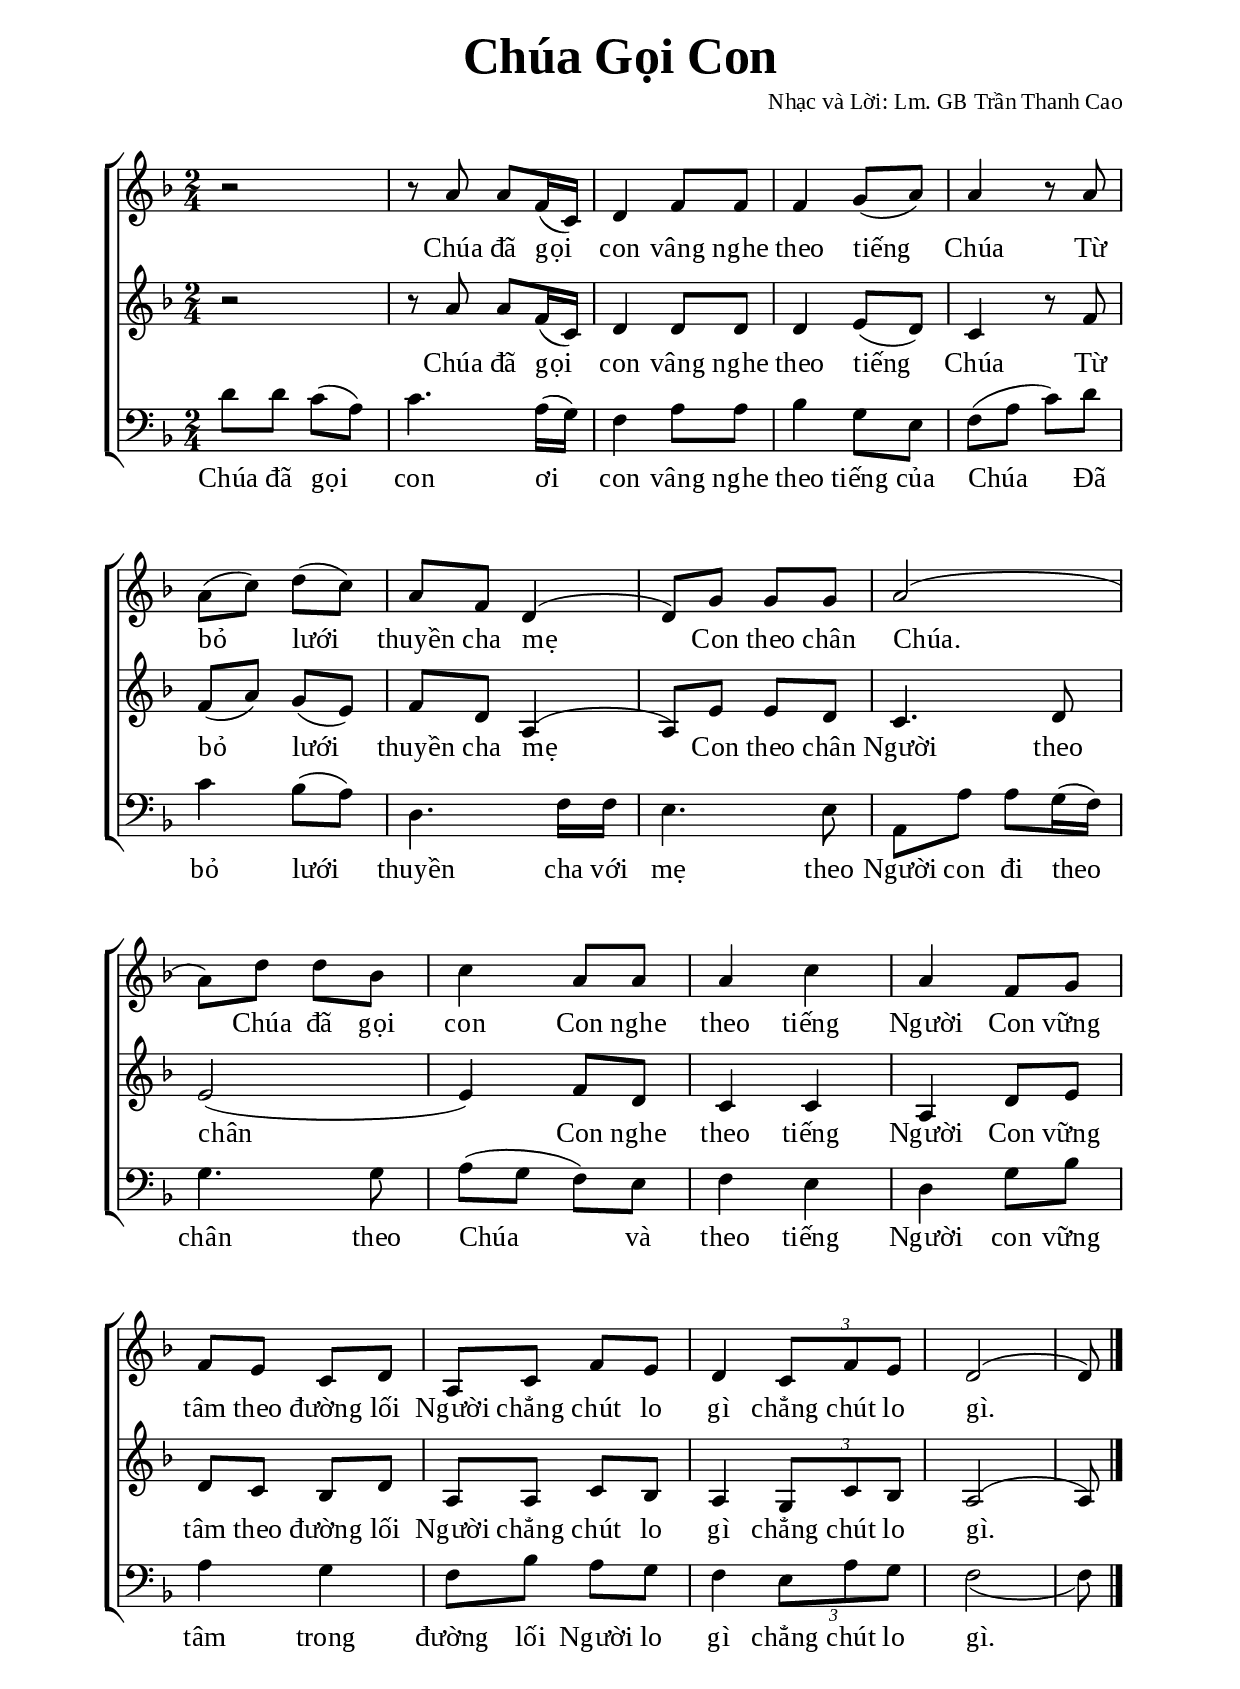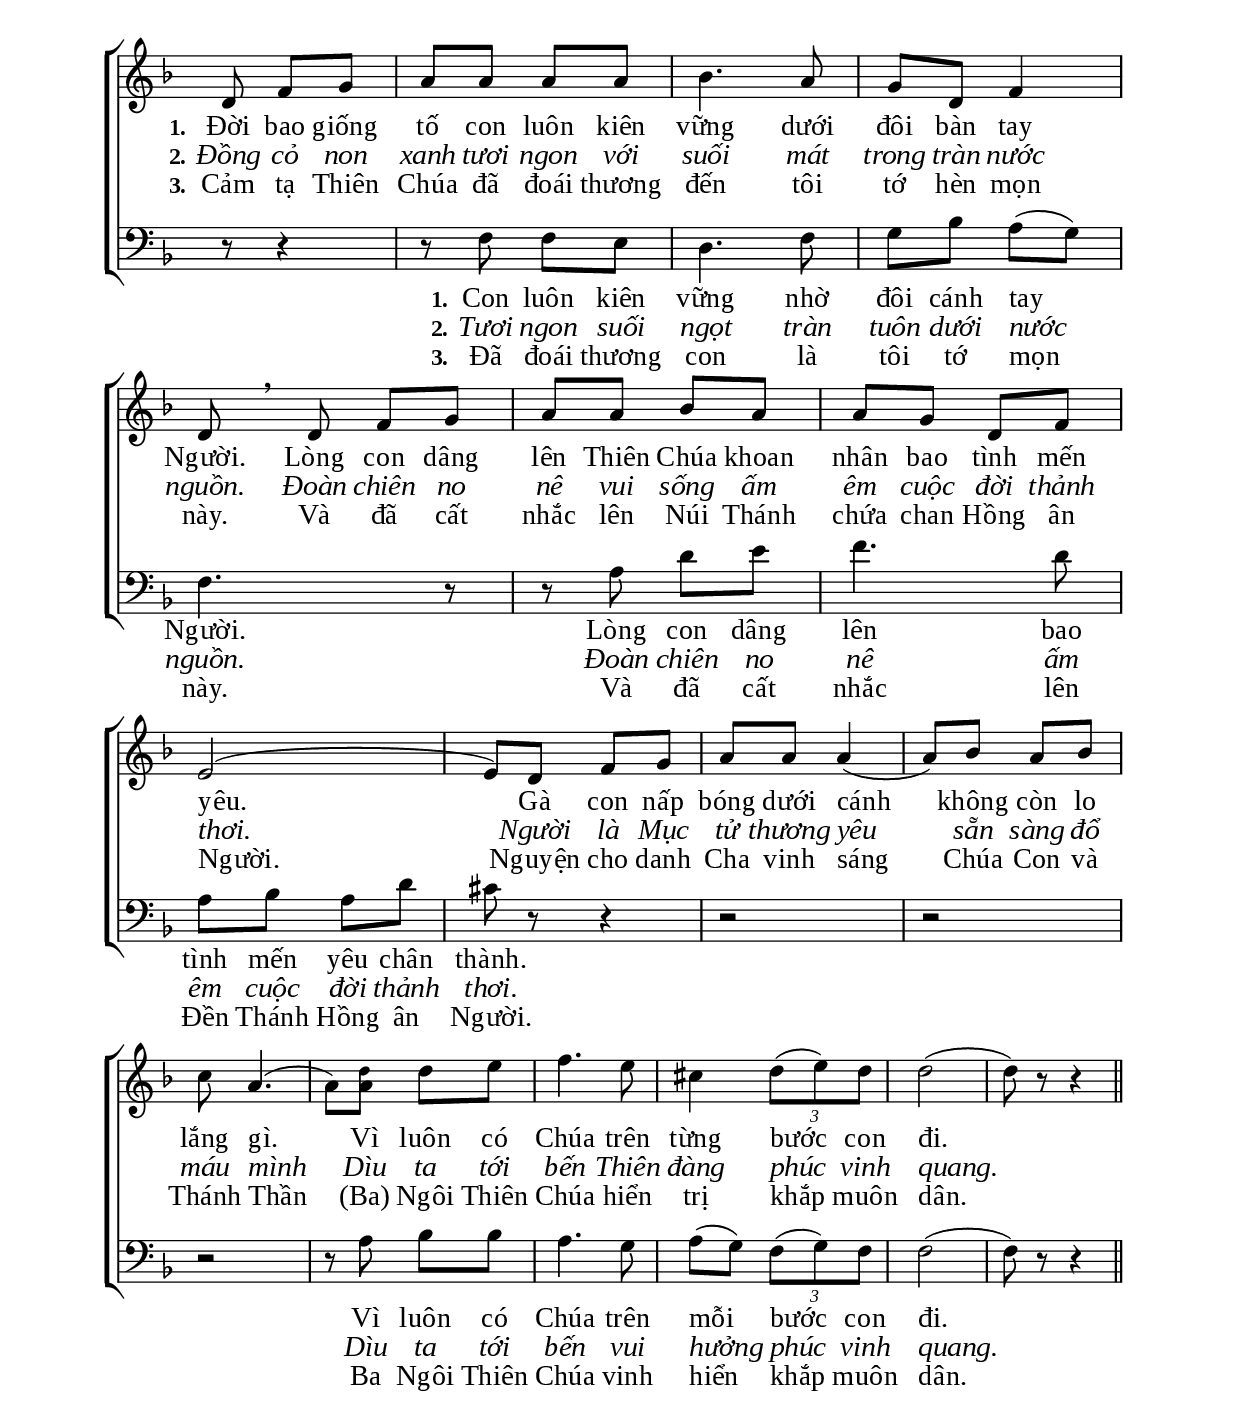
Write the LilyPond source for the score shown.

% Cài đặt chung
\version "2.22.1"
\include "english.ly"

\header {
  title = \markup { \fontsize #3 "Chúa Gọi Con" }
  composer = "Nhạc và Lời: Lm. GB Trần Thanh Cao"
  arranger = " "
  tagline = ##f
}

\paper {
  #(set-paper-size "a4")
  top-margin = 10\mm
  bottom-margin = 10\mm
  left-margin = 20\mm
  right-margin = 20\mm
  indent = #0
  #(define fonts
    (make-pango-font-tree
      "Liberation Serif"
      "Liberation Serif"
      "Liberation Serif"
      (/ 20 20)))
  page-count = #2
  print-page-number = #f
}

% Nhạc điệp khúc
nhacDiepKhucSop = \relative c'' {
  r2 |
  r8 a a f16 _(c) |
  d4 f8 f |
  f4 g8 (a) |
  a4 r8 a |
  a (c) d (c) |
  a f d4 ^( |
  d8) g g g |
  a2 ( |
  a8) d d bf |
  c4 a8 a |
  a4 c |
  a f8 g |
  f e c d |
  a c f e |
  d4 \tuplet 3/2 { c8 f e } |
  d2 ^( |
  d8) \bar "|."
}

nhacDiepKhucAlto = \relative c'' {
  r2 |
  r8 a a f16 _(c) |
  d4 d8 d |
  d4 e8 (d) 
  c4 r8 f |
  f (a) g (e) |
  f d a4 ^( |
  a8) e' e d |
  c4. d8 |
  e2 ( |
  e4) f8 d |
  c4 c |
  a d8 e |
  d c bf d |
  a a c bf |
  a4 \tuplet 3/2 { g8 c bf } |
  a2 ^( |
  a8)
}

nhacDiepKhucBas = \relative c' {
  d8 d c (a) |
  c4. a16 (g) |
  f4 a8 a |
  bf4 g8 e |
  f (a c) d |
  c4 bf8 (a) |
  d,4. f16 f |
  e4. e8 |
  a, a' a g16 (f) |
  g4. g8 |
  a (g f) e |
  f4 e |
  d g8 bf |
  a4 g |
  f8 bf a g |
  f4 \tuplet 3/2 { e8 a g } |
  f2 _( |
  f8)
}

% Nhạc phiên khúc
nhacPhienKhucSop = \relative c' {
  \partial 4. d8 f g |
  a a a a |
  bf4. a8 |
  g d f4 |
  d8 \breathe d f g |
  a a bf a |
  a g d f |
  e2 ^( |
  e8) d f g |
  a a a4 ( |
  a8) bf a bf |
  c a4. ( |
  a8) <a \tweak font-size #-2 d>8 d e |
  f4. e8 |
  cs4 \tuplet 3/2 { d8 (e) d } |
  d2 ( |
  d8) r r4 \bar "||"
}

nhacPhienKhucBas = \relative c {
  \partial 4. r8 r4 |
  r8 f8 f e |
  d4. f8 |
  g bf a (g) |
  f4. r8 |
  r a d e |
  f4. d8 |
  a bf a d |
  cs r r4 |
  r2 |
  r2 |
  r2 |
  r8 a bf bf |
  a4. g8 |
  a (g) \tuplet 3/2 { f (g) f } |
  f2 ( |
  f8) r r4
}

% Lời điệp khúc
loiDiepKhucSop = \lyricmode {
  Chúa đã gọi con vâng nghe theo tiếng Chúa
  Từ bỏ lưới thuyền cha mẹ
  Con theo chân Chúa.
  Chúa đã gọi con
  Con nghe theo tiếng Người
  Con vững tâm theo đường lối Người
  chẳng chút lo gì
  chẳng chút lo gì.
}

loiDiepKhucAlto = \lyricmode {
  Chúa đã gọi con vâng nghe theo tiếng Chúa
  Từ bỏ lưới thuyền cha mẹ
  Con theo chân Người theo chân
  Con nghe theo tiếng Người
  Con vững tâm theo đường lối Người
  chẳng chút lo gì
  chẳng chút lo gì.
}

loiDiepKhucBas = \lyricmode {
  Chúa đã gọi con ơi con
  vâng nghe theo tiếng của Chúa
  Đã bỏ lưới thuyền cha với mẹ
  theo Người con đi theo chân theo Chúa
  và theo tiếng Người
  con vững tâm trong đường lối Người lo gì
  chẳng chút lo gì.
}

% Lời phiên khúc
loiPhienKhucMotSop = \lyricmode {
  \set stanza = #"1."
  Đời bao giống tố con luôn kiên vững dưới đôi bàn tay Người.
  Lòng con dâng lên Thiên Chúa khoan nhân
  bao tình mến yêu.
  Gà con nấp bóng dưới cánh
  không còn lo lắng gì.
  Vì luôn có Chúa trên từng bước con đi.
}

loiPhienKhucMotBas = \lyricmode {
  \set stanza = #"1."
  Con luôn kiên vững nhờ đôi cánh tay Người.
  Lòng con dâng lên bao tình mến yêu chân thành.
  Vì luôn có Chúa trên mỗi bước con đi.
}

loiPhienKhucHaiSop = \lyricmode {
  \override Lyrics.LyricText.font-shape = #'italic
  \set stanza = #"2."
  Đồng cỏ non xanh tươi ngon với suối mát trong tràn nước nguồn.
  Đoàn chiên no nê vui sống ấm êm cuộc đời thảnh thơi.
  Người là Mục tử thương yêu sẵn sàng đổ máu mình
  Dìu ta tới bến Thiên đàng phúc vinh quang.
}

loiPhienKhucHaiBas = \lyricmode {
  \override Lyrics.LyricText.font-shape = #'italic
  \set stanza = #"2."
  Tươi ngon suối ngọt tràn tuôn dưới nước nguồn.
  Đoàn chiên no nê ấm êm cuộc đời thảnh thơi.
  Dìu ta tới bến vui hưởng phúc vinh quang.
}

loiPhienKhucBaSop = \lyricmode {
  \set stanza = #"3."
  Cảm tạ Thiên Chúa đã đoái thương đến tôi tớ hèn mọn này.
  Và đã cất nhắc lên Núi Thánh chứa chan Hồng ân Người.
  Nguyện cho danh Cha vinh sáng Chúa Con và Thánh Thần
  (Ba) Ngôi Thiên Chúa hiển trị khắp muôn dân.
}

loiPhienKhucBaBas = \lyricmode {
  \set stanza = #"3."
  Đã đoái thương con là tôi tớ mọn này.
  Và đã cất nhắc lên Đền Thánh Hồng ân Người.
  Ba Ngôi Thiên Chúa vinh hiển khắp muôn dân.
}

% Dàn trang
\score {
  \new ChoirStaff <<
    \new Staff \with {
        %\magnifyStaff #(magstep +1)
      }
      <<
        \clef "treble"
        \new Voice = beSop {
          \key f \major \time 2/4 \nhacDiepKhucSop
        }
        \new Lyrics \lyricsto beSop \loiDiepKhucSop
    >>
    \new Staff \with {
        %\magnifyStaff #(magstep +1)
      }
      <<
        \new Voice = beAlto {
          \key f \major \time 2/4 \nhacDiepKhucAlto
        }
        \new Lyrics \lyricsto beAlto \loiDiepKhucAlto
    >>
    \new Staff \with {
        %\magnifyStaff #(magstep +1)
      }
      <<
        \clef "bass"
        \new Voice = beBas {
          \key f \major \time 2/4 \nhacDiepKhucBas
        }
        \new Lyrics \lyricsto beBas \loiDiepKhucBas
    >>
  >>
  \layout {
    \override Lyrics.LyricText.font-size = #+2
    \override Lyrics.LyricSpace.minimum-distance = #0.6
    \override Score.BarNumber.break-visibility = ##(#f #f #f)
    \override Score.SpacingSpanner.uniform-stretching = ##t
    \override Score.NonMusicalPaperColumn.page-break-permission = ##f
  }
}

\score {
  \new ChoirStaff <<
    \new Staff \with {
        \consists "Merge_rests_engraver"
        %\magnifyStaff #(magstep +1)
      }
      <<
        \clef "treble"
        \new Voice = beSop {
          \key f \major \time 2/4 \nhacPhienKhucSop
        }
        \new Lyrics \lyricsto beSop \loiPhienKhucMotSop
        \new Lyrics \lyricsto beSop \loiPhienKhucHaiSop
        \new Lyrics \lyricsto beSop \loiPhienKhucBaSop
    >>
    \new Staff \with {
        \consists "Merge_rests_engraver"
        %\magnifyStaff #(magstep +1)
      }
      <<
        \clef "bass"
        \new Voice = beBas {
          \key f \major \time 2/4 \nhacPhienKhucBas
        }
        \new Lyrics \lyricsto beBas \loiPhienKhucMotBas
        \new Lyrics \lyricsto beBas \loiPhienKhucHaiBas
        \new Lyrics \lyricsto beBas \loiPhienKhucBaBas
    >>
  >>
  \layout {
    \override Staff.TimeSignature.transparent = ##t
    \override Lyrics.LyricText.font-size = #+2
    \override Lyrics.LyricSpace.minimum-distance = #0.6
    \override Score.BarNumber.break-visibility = ##(#f #f #f)
    \override Score.SpacingSpanner.uniform-stretching = ##t
    \override Score.NonMusicalPaperColumn.page-break-permission = ##f
  }
}
